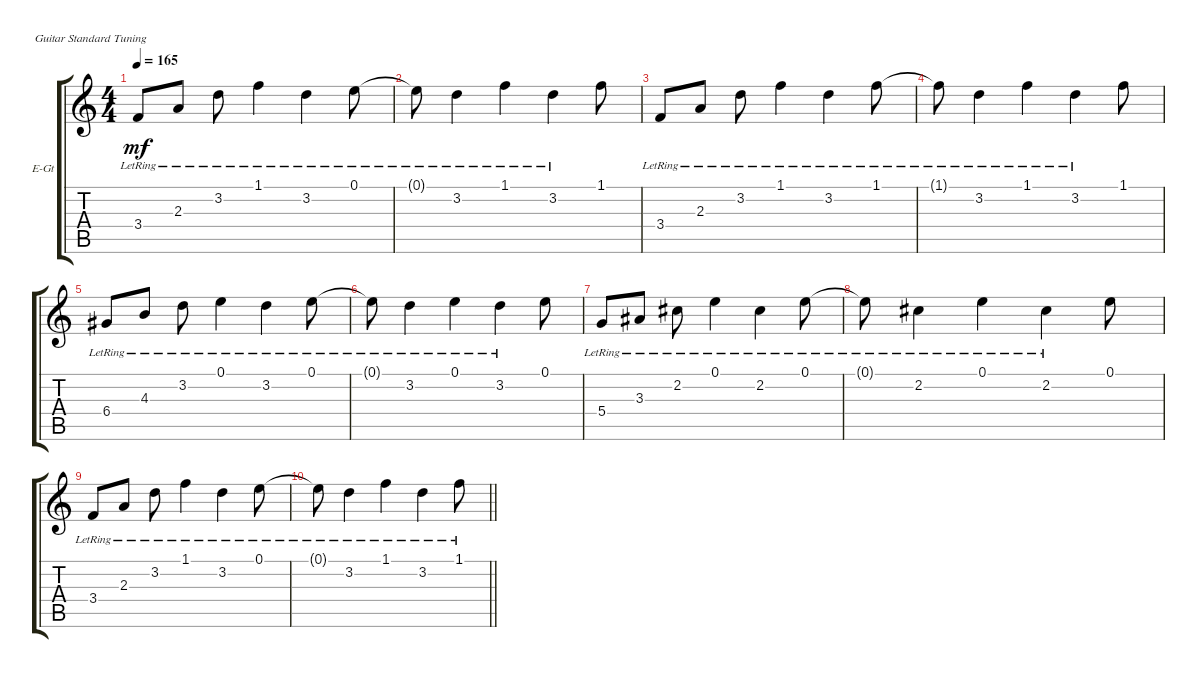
\defaultSystemsLayout 4
\bracketExtendMode groupsimilarinstruments
\firstSystemTrackNameOrientation horizontal
\otherSystemsTrackNameOrientation horizontal
\track ("Electric Guitar" "E-Gt") {instrument electricguitarclean}
\staff {score tabs}
\tuning (E4 B3 G3 D3 A2 E2)
\ts (4 4)
\tempo 165
\clef g2
\ks c
3.4{lr}.8{dy mf} 2.3{lr}.8 3.2{lr}.8 1.1{lr}.4 3.2{lr}.4 0.1{lr}.8 |
0.1{lr t}.8 3.2{lr}.4 1.1{lr}.4 3.2{lr}.4 1.1.8 |
3.4{lr}.8 2.3{lr}.8 3.2{lr}.8 1.1{lr}.4 3.2{lr}.4 1.1{lr}.8 |
1.1{lr t}.8 3.2{lr}.4 1.1{lr}.4 3.2{lr}.4 1.1.8 |
6.4{lr}.8 4.3{lr}.8 3.2{lr}.8 0.1{lr}.4 3.2{lr}.4 0.1{lr}.8 |
0.1{lr t}.8 3.2{lr}.4 0.1{lr}.4 3.2{lr}.4 0.1.8 |
5.4{lr}.8 3.3{lr}.8 2.2{lr}.8 0.1{lr}.4 2.2{lr}.4 0.1{lr}.8 |
0.1{lr t}.8 2.2{lr}.4 0.1{lr}.4 2.2{lr}.4 0.1.8 |
3.4{lr}.8 2.3{lr}.8 3.2{lr}.8 1.1{lr}.4 3.2{lr}.4 0.1{lr}.8 |
\barLineRight lightlight
0.1{lr t}.8 3.2{lr}.4 1.1{lr}.4 3.2{lr}.4 1.1{lr}.8
